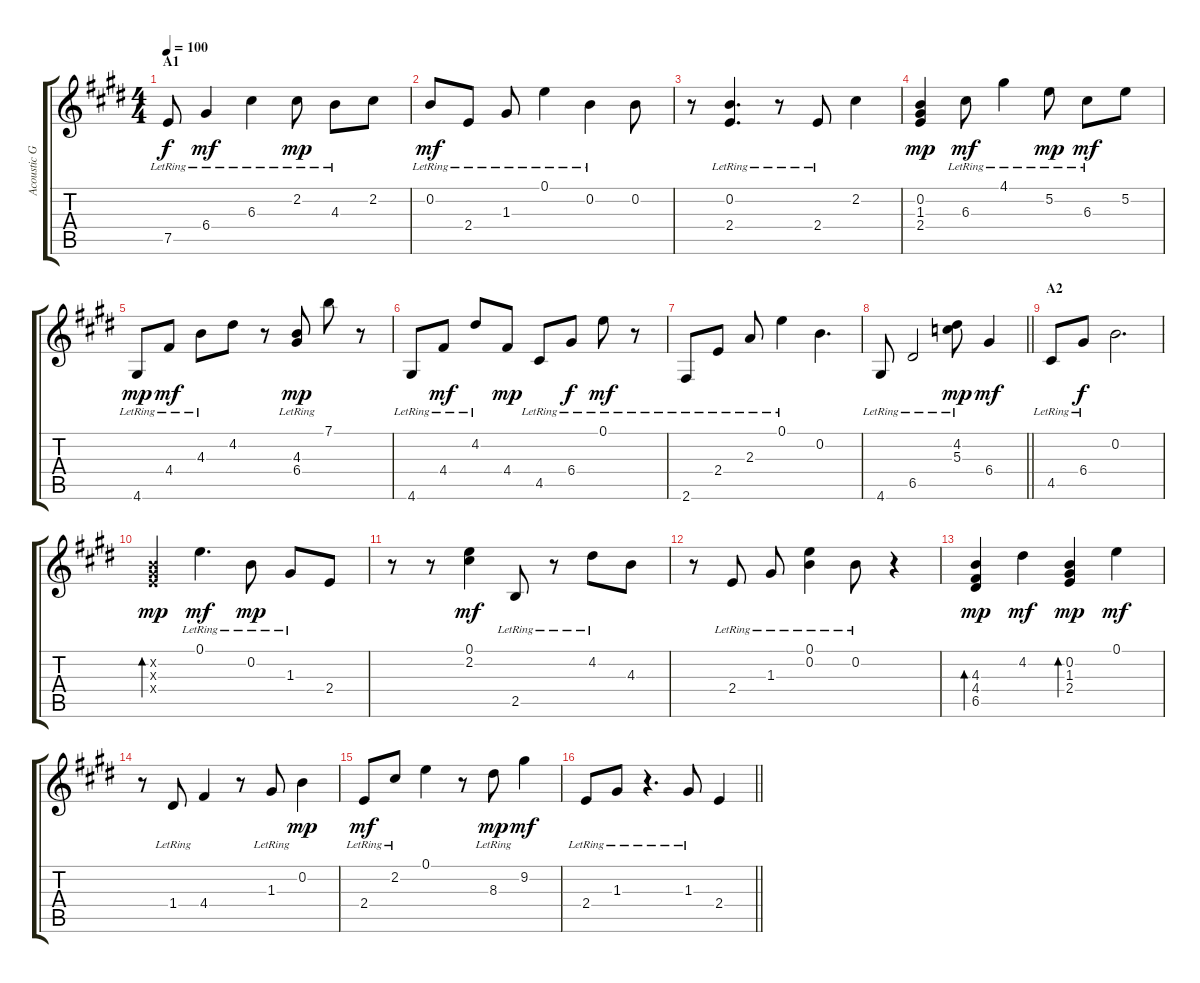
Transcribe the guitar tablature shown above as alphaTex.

\track ("Acoustic Guitar (R)" "Acoustic G") {instrument acousticguitarsteel}
\staff {score tabs}
\tuning (E4 B3 G3 D3 A2 E2) {hide}
\ts (4 4)
\section ("" "A1")
\tempo 100
\clef g2
\ks e
7.5{lr}.8{dy f} 6.4{lr}.4{dy mf} 6.3{lr}.4 2.2{lr}.8{dy mp} 4.3{lr}.8 2.2.8 |
0.2{lr}.8{dy mf} 2.4{lr}.8 1.3{lr}.8 0.1{lr}.4 0.2{lr}.4 0.2.8 |
r.8 (0.2 2.4{lr}).4{d} r.8 2.4{lr}.8 2.2.4 |
(0.2 1.3 2.4).4{dy mp} 6.3{lr}.8{dy mf} 4.1{lr}.4 5.2{lr}.8{dy mp} 6.3{lr}.8{dy mf} 5.2.8 |
4.6{lr}.8{dy mp} 4.4{lr}.8{dy mf} 4.3{lr}.8 4.2.8 r.8 (4.3{lr} 6.4{lr}).8{dy mp} 7.1.8 r.8 |
4.6{lr}.8 4.4{lr}.8{dy mf} 4.2{lr}.8 4.4.8{dy mp} 4.5{lr}.8 6.4{lr}.8{dy f} 0.1{lr}.8{dy mf} r.8 |
2.6{lr}.8 2.4{lr}.8 2.3{lr}.8 0.1{lr}.4 0.2.4{d} |
\barLineRight lightlight
4.6{lr}.8 6.5{lr}.2 (4.2{lr} 5.3{lr}).8{dy mp} 6.4.4{dy mf} |
\section ("" "A2")
4.5{lr}.8 6.4{lr}.8{dy f} 0.2.2{d} |
(0.2{x} 1.3{x} 2.4{x}).4{bd 60 dy mp} 0.1{lr}.4{d dy mf} 0.2{lr}.8{dy mp} 1.3{lr}.8 2.4.8 |
r.8 r.8 (0.1 2.2).4{dy mf} 2.5{lr}.8 r.8 4.2{lr}.8 4.3.8 |
r.8 2.4{lr}.8 1.3{lr}.8 (0.1{lr} 0.2{lr}).4 0.2{lr}.8 r.4 |
(4.3 4.4 6.5).4{bd 60 dy mp} 4.2.4{dy mf} (0.2 1.3 2.4).4{bd 60 dy mp} 0.1.4{dy mf} |
r.8 1.4{lr}.8 4.4.4 r.8 1.3{lr}.8 0.2.4{dy mp} |
2.4{lr}.8{dy mf} 2.2{lr}.8 0.1.4 r.8 8.3{lr}.8{dy mp} 9.2.4{dy mf} |
\barLineRight lightlight
2.4{lr}.8 1.3{lr}.8 r.4{d} 1.3{lr}.8 2.4.4
